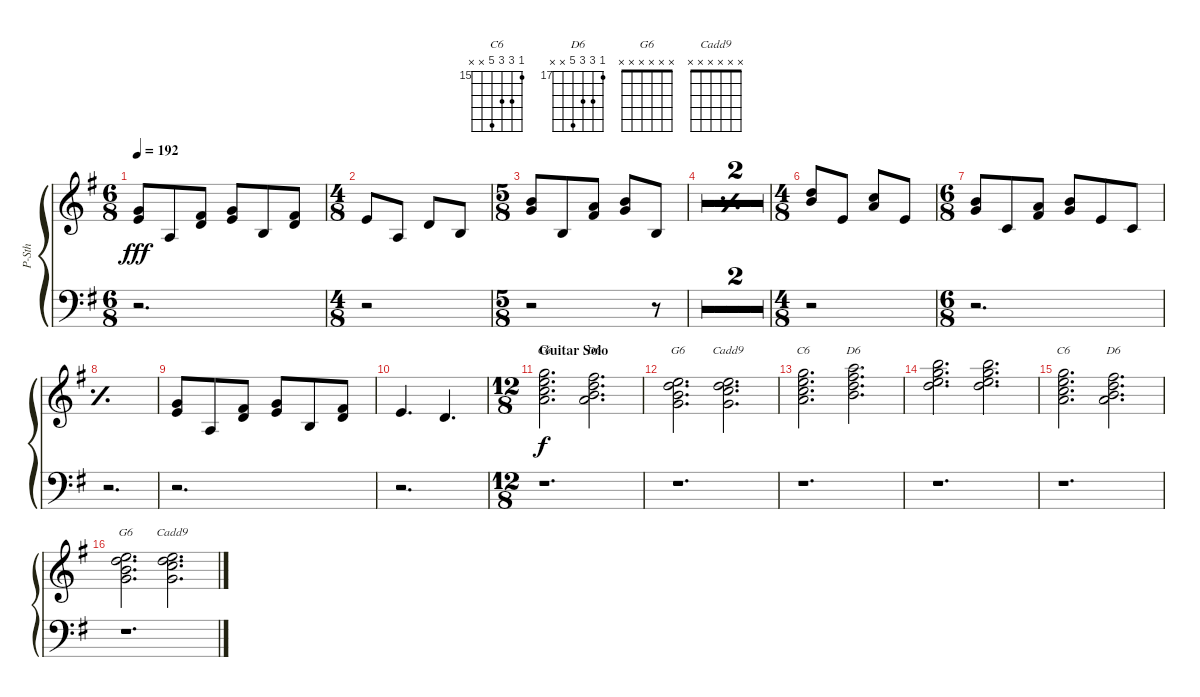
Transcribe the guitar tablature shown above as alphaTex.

\defaultSystemsLayout 4
\bracketExtendMode groupsimilarinstruments
\otherSystemsTrackNameOrientation horizontal
\track ("Strings / Pad" "P-Sth") {multiBarRest instrument pad2warm}
\staff {score}
\tuning (E4 B3 G3 D3 A2 E2)
\chord ("C6" 15 17 17 19 x x) {firstfret 15 showfingering false}
\chord ("D6" x x x x x x)
\chord ("G6" x x x x x x)
\chord ("Cadd9" x x x x x x)
\chord ("D6" 17 19 19 21 x x) {firstfret 17 showfingering false}
\ts (6 8)
\tempo 192
\clef g2
\ks g
(3.1{acc forcenatural} 5.2{acc forcenatural}).8{dy fff} 2.3{acc forcenatural}.8 (2.1{acc #} 3.2{acc forcenatural}).8 (8.2{acc forcenatural} 9.3{acc forcenatural}).8 0.2{acc forcenatural}.8 (7.2{acc #} 7.3{acc forcenatural}).8 |
\ts (4 8)
\beaming (8 2 2)
0.1{acc forcenatural}.8 2.3{acc forcenatural}.8 3.2{acc forcenatural}.8 4.3{acc forcenatural}.8 |
\ts (5 8)
\beaming (8 3 3)
(7.1{acc forcenatural} 8.2{acc forcenatural}).8 0.2{acc forcenatural}.8 (10.2{acc forcenatural} 11.3{acc #}).8 (7.1{acc forcenatural} 8.2{acc forcenatural}).8 0.2{acc forcenatural}.8 |
\simile simple
|
|
\ts (4 8)
\beaming (8 2 2)
\simile none
(10.1{acc forcenatural} 12.2{acc forcenatural}).8 0.1{acc forcenatural}.8 (8.1{acc forcenatural} 10.2{acc forcenatural}).8 0.1{acc forcenatural}.8 |
\ts (6 8)
\beaming (8 3 3)
(12.2{acc forcenatural} 12.3{acc forcenatural}).8 10.4{acc forcenatural}.8 (10.2{acc forcenatural} 11.3{acc #}).8 (7.1{acc forcenatural} 8.2{acc forcenatural}).8 0.1{acc forcenatural}.8 1.2{acc forcenatural}.8 |
\simile simple
|
\simile none
(3.1{acc forcenatural} 5.2{acc forcenatural}).8 2.3{acc forcenatural}.8 (2.1{acc #} 3.2{acc forcenatural}).8 (8.2{acc forcenatural} 9.3{acc forcenatural}).8 0.2{acc forcenatural}.8 (7.2{acc #} 7.3{acc forcenatural}).8 |
0.1{acc forcenatural}.4{d} 3.2{acc forcenatural}.4{d} |
\ts (12 8)
\beaming (8 3 3 3 3)
\section ("" "Guitar Solo")
(19.4{acc forcenatural} 17.3{acc forcenatural} 17.2{acc forcenatural} 15.1{acc forcenatural}).2{d ch "C6" dy f} (5.1{acc forcenatural} 12.2{acc forcenatural} 19.3{acc forcenatural} 28.4{acc #}).2{d ch "D6"} |
(3.1{acc forcenatural} 12.2{acc forcenatural} 19.3{acc forcenatural} 26.4{acc forcenatural}).2{d ch "G6"} (3.1{acc forcenatural} 13.2{acc forcenatural} 19.3{acc forcenatural} 26.4{acc forcenatural}).2{d ch "Cadd9"} |
(19.4{acc forcenatural} 17.3{acc forcenatural} 17.2{acc forcenatural} 15.1{acc forcenatural}).2{d ch "C6"} (21.4{acc forcenatural} 19.3{acc forcenatural} 19.2{acc #} 17.1{acc forcenatural}).2{d ch "D6"} |
(10.1{acc forcenatural} 17.2{acc forcenatural} 24.3{acc forcenatural} 33.4{acc forcenatural}).2{d} (10.1{acc forcenatural} 17.2{acc forcenatural} 24.3{acc forcenatural} 33.4{acc forcenatural}).2{d} |
(19.4{acc forcenatural} 17.3{acc forcenatural} 17.2{acc forcenatural} 15.1{acc forcenatural}).2{d ch "C6"} (5.1{acc forcenatural} 12.2{acc forcenatural} 19.3{acc forcenatural} 28.4{acc #}).2{d ch "D6"} |
(3.1{acc forcenatural} 12.2{acc forcenatural} 19.3{acc forcenatural} 26.4{acc forcenatural}).2{d ch "G6"} (3.1{acc forcenatural} 13.2{acc forcenatural} 19.3{acc forcenatural} 26.4{acc forcenatural}).2{d ch "Cadd9"}
\staff {score}
\tuning (E4 B3 G3 D3 A2 E2)
\clef f4
\ottava regular
\simile none
\ks g
r.2{d dy ff} |
r.2 |
r.2 r.8 |
r.2 r.8 |
r.2 r.8 |
r.2 |
r.2{d} |
r.2{d} |
r.2{d} |
r.2{d} |
r.1{d} |
r.1{d} |
r.1{d} |
r.1{d} |
r.1{d} |
r.1{d}
